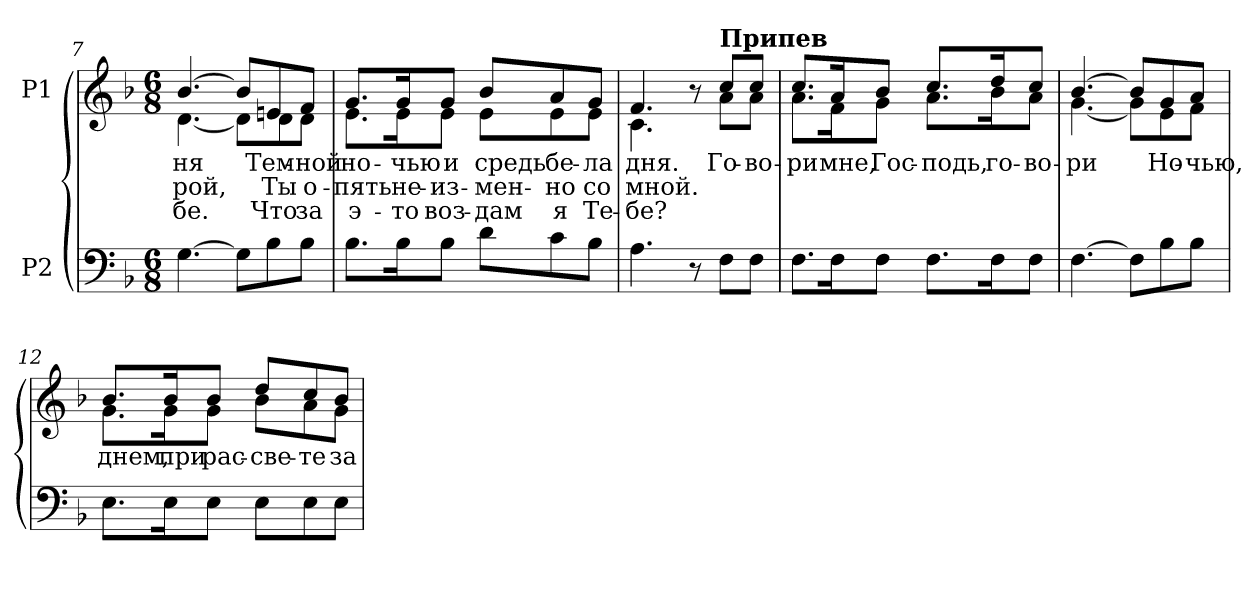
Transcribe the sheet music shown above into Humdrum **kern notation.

**kern	**kern	**text	**text	**text
*part2	*part1	*part1	*part1	*part1
*staff2	*staff1	*staff1	*staff1	*staff1
*I"P2	*I"P1	*	*	*
*clefF4	*clefG2	*	*	*
*k[b-]	*k[b-]	*	*	*
*F:	*F:	*	*	*
*M6/8	*M6/8	*	*	*
=7	=7	=7	=7	=7
*	*^	*	*	*
!	!	!	!LO:LY:b:color=#000000	!LO:LY:b:color=#000000	!LO:LY:b:color=#000000
[>4.Gi\	[>4.b-i/	[<4.di\	-ня	рой,	-бе.
8Gi\L]	8b-i/L]	8di\L]	.	.	.
!	!	!	!LO:LY:b:color=#000000	!LO:LY:b:color=#000000	!LO:LY:b:color=#000000
8B-i\	8eni/	8di\	Тем-	Ты	Что
!	!	!	!LO:LY:b:color=#000000	!LO:LY:b:color=#000000	!LO:LY:b:color=#000000
8B-i\J	8fi/J	8di\J	-ной	о-	за
=8	=8	=8	=8	=8	=8
!	!	!	!LO:LY:b:color=#000000	!LO:LY:b:color=#000000	!LO:LY:b:color=#000000
8.B-i\L	8.gi/L	8.ei\L	но-	-пять	э-
!	!	!	!LO:LY:b:color=#000000	!LO:LY:b:color=#000000	!LO:LY:b:color=#000000
16B-i\K	16gi/K	16ei\K	-чью	не-	-то
!	!	!	!LO:LY:b:color=#000000	!LO:LY:b:color=#000000	!LO:LY:b:color=#000000
8B-i\J	8gi/J	8ei\J	и	-из-	воз-
!	!	!	!LO:LY:b:color=#000000	!LO:LY:b:color=#000000	!LO:LY:b:color=#000000
8di\L	8b-i/L	8ei\L	средь	-мен-	-дам
!	!	!	!LO:LY:b:color=#000000	!LO:LY:b:color=#000000	!LO:LY:b:color=#000000
8ci\	8ai/	8ei\	бе-	-но	я
!	!	!	!LO:LY:b:color=#000000	!LO:LY:b:color=#000000	!LO:LY:b:color=#000000
8B-i\J	8gi/J	8ei\J	-ла	со	Те-
!!LO:LB:g=z	!!
=9	=9	=9	=9	=9	=9
!	!	!	!LO:LY:b:color=#000000	!LO:LY:b:color=#000000	!LO:LY:b:color=#000000
4.Ai\	4.fi/	4.ci\	дня.	мной.	-бе?
8r	8r	8ryy	.	.	.
!	!LO:TX:a:B:t=Припев	!	!	!	!
!	!	!	!LO:LY:b:color=#000000	!	!
8Fi\L	8cci/L	8ai\L	Го-	.	.
!	!	!	!LO:LY:b:color=#000000	!	!
8Fi\J	8cci/J	8ai\J	-во-	.	.
=10	=10	=10	=10	=10	=10
!	!	!	!LO:LY:b:color=#000000	!	!
8.Fi\L	8.cci/L	8.ai\L	-ри	.	.
!	!	!	!LO:LY:b:color=#000000	!	!
16Fi\K	16ai/K	16fi\K	мне,	.	.
!	!	!	!LO:LY:b:color=#000000	!	!
8Fi\J	8b-i/J	8gi\J	Гос-	.	.
!	!	!	!LO:LY:b:color=#000000	!	!
8.Fi\L	8.cci/L	8.ai\L	-подь,	.	.
!	!	!	!LO:LY:b:color=#000000	!	!
16Fi\K	16ddi/K	16b-i\K	го-	.	.
!	!	!	!LO:LY:b:color=#000000	!	!
8Fi\J	8cci/J	8ai\J	-во-	.	.
=11	=11	=11	=11	=11	=11
!	!	!	!LO:LY:b:color=#000000	!	!
[>4.Fi\	[>4.b-i/	[<4.gi\	-ри	.	.
8Fi\L]	8b-i/L]	8gi\L]	.	.	.
!	!	!	!LO:LY:b:color=#000000	!	!
8B-i\	8gi/	8ei\	Но-	.	.
!	!	!	!LO:LY:b:color=#000000	!	!
8B-i\J	8ai/J	8fi\J	-чью,	.	.
=12	=12	=12	=12	=12	=12
!	!	!	!LO:LY:b:color=#000000	!	!
8.Ei\L	8.b-i/L	8.gi\L	днем,	.	.
!	!	!	!LO:LY:b:color=#000000	!	!
16Ei\K	16b-i/K	16gi\K	при	.	.
!	!	!	!LO:LY:b:color=#000000	!	!
8Ei\J	8b-i/J	8gi\J	рас-	.	.
!	!	!	!LO:LY:b:color=#000000	!	!
8Ei\L	8ddi/L	8b-i\L	-све-	.	.
!	!	!	!LO:LY:b:color=#000000	!	!
8Ei\	8cci/	8ai\	-те	.	.
!	!	!	!LO:LY:b:color=#000000	!	!
8Ei\J	8b-i/J	8gi\J	за-	.	.
*	*v	*v	*	*	*
=	=	=	=	=
*-	*-	*-	*-	*-
